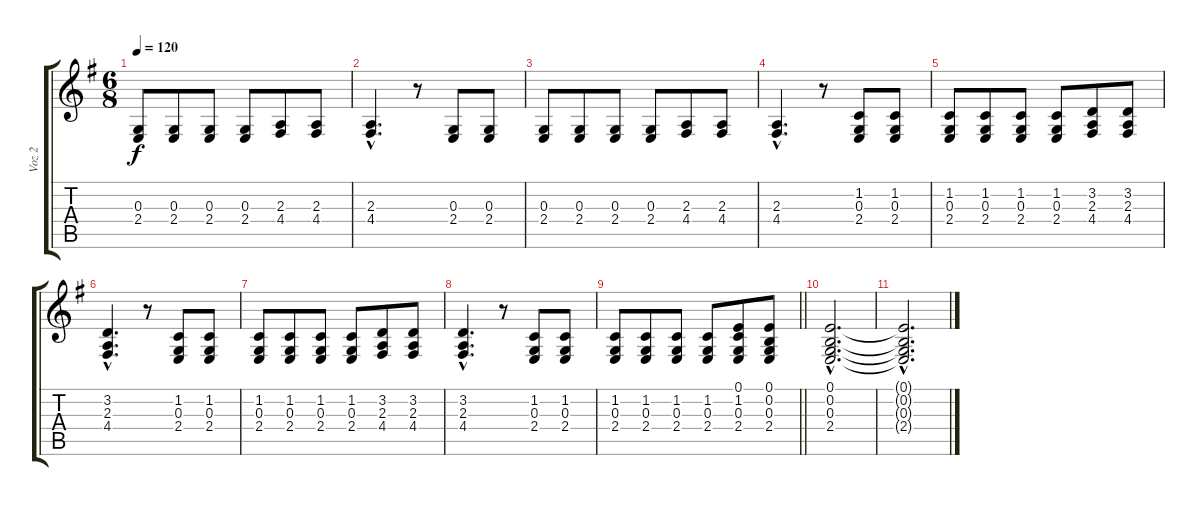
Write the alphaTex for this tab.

\track ("Voz 2" "Voz 2") {instrument violin}
\staff {score tabs}
\tuning (E4 B3 G3 D3 A2 E2) {hide}
\ts (6 8)
\tempo 120
\clef g2
\ks g
(0.3 2.4).8{dy f} (0.3 2.4).8 (0.3 2.4).8 (0.3 2.4).8 (2.3 4.4).8 (2.3 4.4).8 |
(2.3{hac} 4.4{hac}).4{d} r.8 (0.3 2.4).8 (0.3 2.4).8 |
(0.3 2.4).8 (0.3 2.4).8 (0.3 2.4).8 (0.3 2.4).8 (2.3 4.4).8 (2.3 4.4).8 |
(2.3{hac} 4.4{hac}).4{d} r.8 (1.2 0.3 2.4).8 (1.2 0.3 2.4).8 |
(1.2 0.3 2.4).8 (1.2 0.3 2.4).8 (1.2 0.3 2.4).8 (1.2 0.3 2.4).8 (3.2 2.3 4.4).8 (3.2 2.3 4.4).8 |
(3.2{hac} 2.3{hac} 4.4{hac}).4{d} r.8 (1.2 0.3 2.4).8 (1.2 0.3 2.4).8 |
(1.2 0.3 2.4).8 (1.2 0.3 2.4).8 (1.2 0.3 2.4).8 (1.2 0.3 2.4).8 (3.2 2.3 4.4).8 (3.2 2.3 4.4).8 |
(3.2{hac} 2.3{hac} 4.4{hac}).4{d} r.8 (1.2 0.3 2.4).8 (1.2 0.3 2.4).8 |
\barLineRight lightlight
(1.2 0.3 2.4).8 (1.2 0.3 2.4).8 (1.2 0.3 2.4).8 (1.2 0.3 2.4).8 (0.1 1.2 0.3 2.4).8 (0.1 0.2 0.3 2.4).8 |
(0.1{hac} 0.2{hac} 0.3{hac} 2.4{hac}).2{d} |
(0.1{hac t} 0.2{hac t} 0.3{hac t} 2.4{hac t}).2{d}
